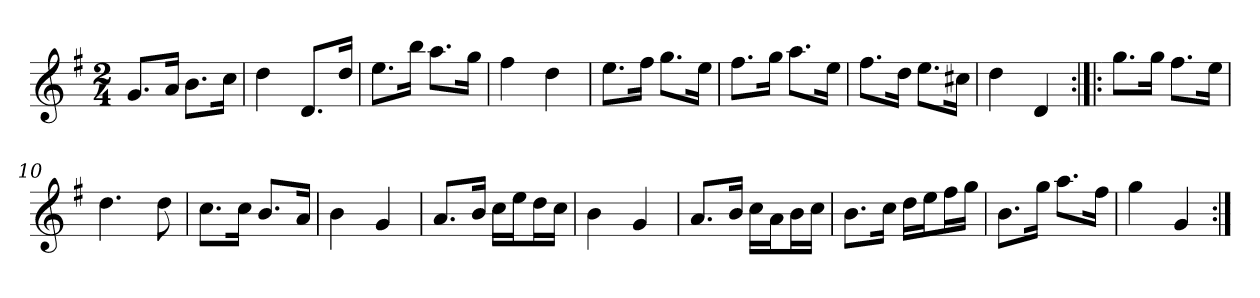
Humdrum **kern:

**kern
*part1
*staff1
*clefG2
*k[f#]
*G:
*M2/4
*MM120
=1
8.g/L
16a/Jk
8.b\L
16cc\Jk
=2
4dd
8.d/L
16dd/Jk
=3
8.ee\L
16bb\Jk
8.aa\L
16gg\Jk
=4
4ff#
4dd
=5
8.ee\L
16ff#\Jk
8.gg\L
16ee\Jk
=6
8.ff#\L
16gg\Jk
8.aa\L
16ee\Jk
=7
8.ff#\L
16dd\Jk
8.ee\L
16cc#X\Jk
=8
4dd
4d
=9:|!|:
8.gg\L
16gg\Jk
8.ff#\L
16ee\Jk
=10
4.dd
8dd
=11
8.cc\L
16cc\Jk
8.b/L
16a/Jk
=12
4b
4g
=13
8.a/L
16b/Jk
16cc\LL
16ee\J
16dd\L
16cc\JJ
=14
4b
4g
=15
8.a/L
16b/Jk
16cc\LL
16a\J
16b\L
16cc\JJ
=16
8.b\L
16cc\Jk
16dd\LL
16ee\J
16ff#\L
16gg\JJ
=17
8.b\L
16gg\Jk
8.aa\L
16ff#\Jk
=18
4gg
4g
=:|!
*-
